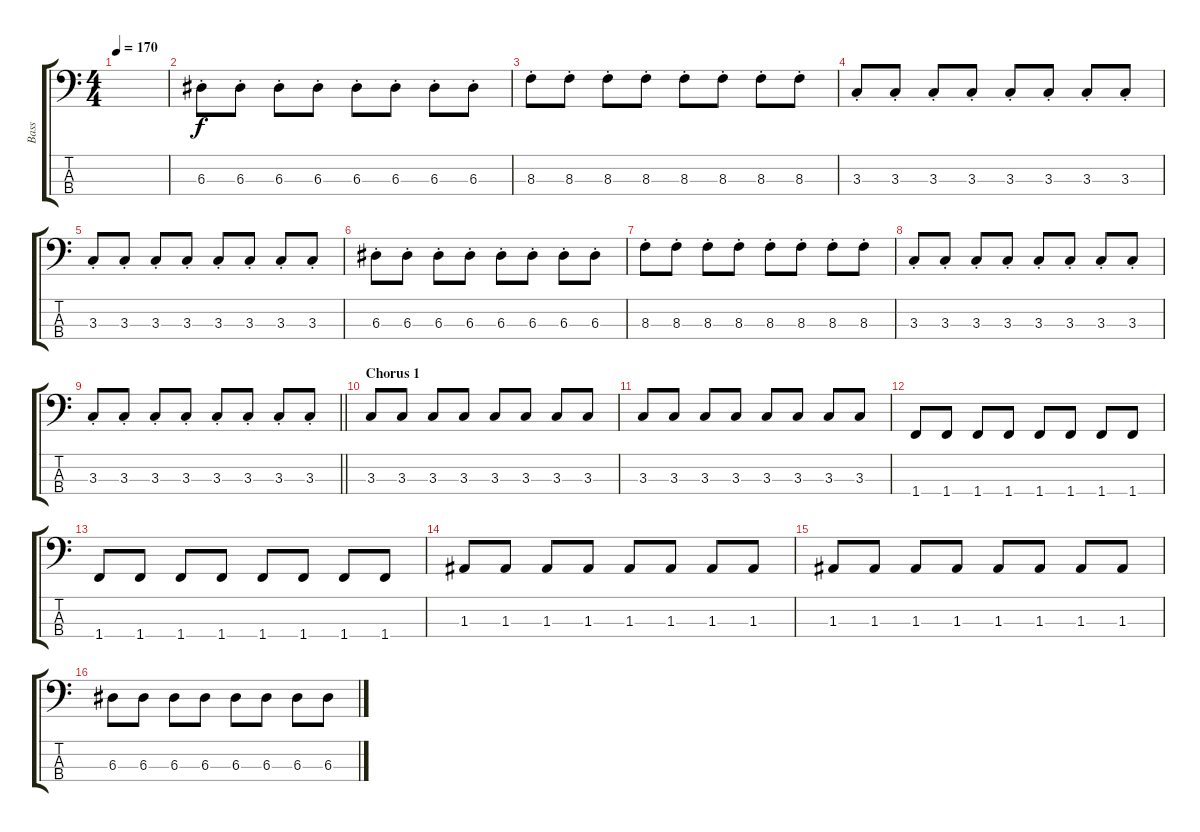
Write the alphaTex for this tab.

\track ("Bass" "Bass") {instrument electricbassfinger}
\staff {score tabs}
\tuning (G2 D2 A1 E1) {hide}
\ts (4 4)
\tempo 170
\clef f4
\ks c
|
6.3{st}.8 6.3{st}.8 6.3{st}.8 6.3{st}.8 6.3{st}.8 6.3{st}.8 6.3{st}.8 6.3{st}.8 |
8.3{st}.8 8.3{st}.8 8.3{st}.8 8.3{st}.8 8.3{st}.8 8.3{st}.8 8.3{st}.8 8.3{st}.8 |
3.3{st}.8 3.3{st}.8 3.3{st}.8 3.3{st}.8 3.3{st}.8 3.3{st}.8 3.3{st}.8 3.3{st}.8 |
3.3{st}.8 3.3{st}.8 3.3{st}.8 3.3{st}.8 3.3{st}.8 3.3{st}.8 3.3{st}.8 3.3{st}.8 |
6.3{st}.8 6.3{st}.8 6.3{st}.8 6.3{st}.8 6.3{st}.8 6.3{st}.8 6.3{st}.8 6.3{st}.8 |
8.3{st}.8 8.3{st}.8 8.3{st}.8 8.3{st}.8 8.3{st}.8 8.3{st}.8 8.3{st}.8 8.3{st}.8 |
3.3{st}.8 3.3{st}.8 3.3{st}.8 3.3{st}.8 3.3{st}.8 3.3{st}.8 3.3{st}.8 3.3{st}.8 |
\barLineRight lightlight
3.3{st}.8 3.3{st}.8 3.3{st}.8 3.3{st}.8 3.3{st}.8 3.3{st}.8 3.3{st}.8 3.3{st}.8 |
\section ("" "Chorus 1")
3.3.8 3.3.8 3.3.8 3.3.8 3.3.8 3.3.8 3.3.8 3.3.8 |
3.3.8 3.3.8 3.3.8 3.3.8 3.3.8 3.3.8 3.3.8 3.3.8 |
1.4.8 1.4.8 1.4.8 1.4.8 1.4.8 1.4.8 1.4.8 1.4.8 |
1.4.8 1.4.8 1.4.8 1.4.8 1.4.8 1.4.8 1.4.8 1.4.8 |
1.3.8 1.3.8 1.3.8 1.3.8 1.3.8 1.3.8 1.3.8 1.3.8 |
1.3.8 1.3.8 1.3.8 1.3.8 1.3.8 1.3.8 1.3.8 1.3.8 |
6.3.8 6.3.8 6.3.8 6.3.8 6.3.8 6.3.8 6.3.8 6.3.8
